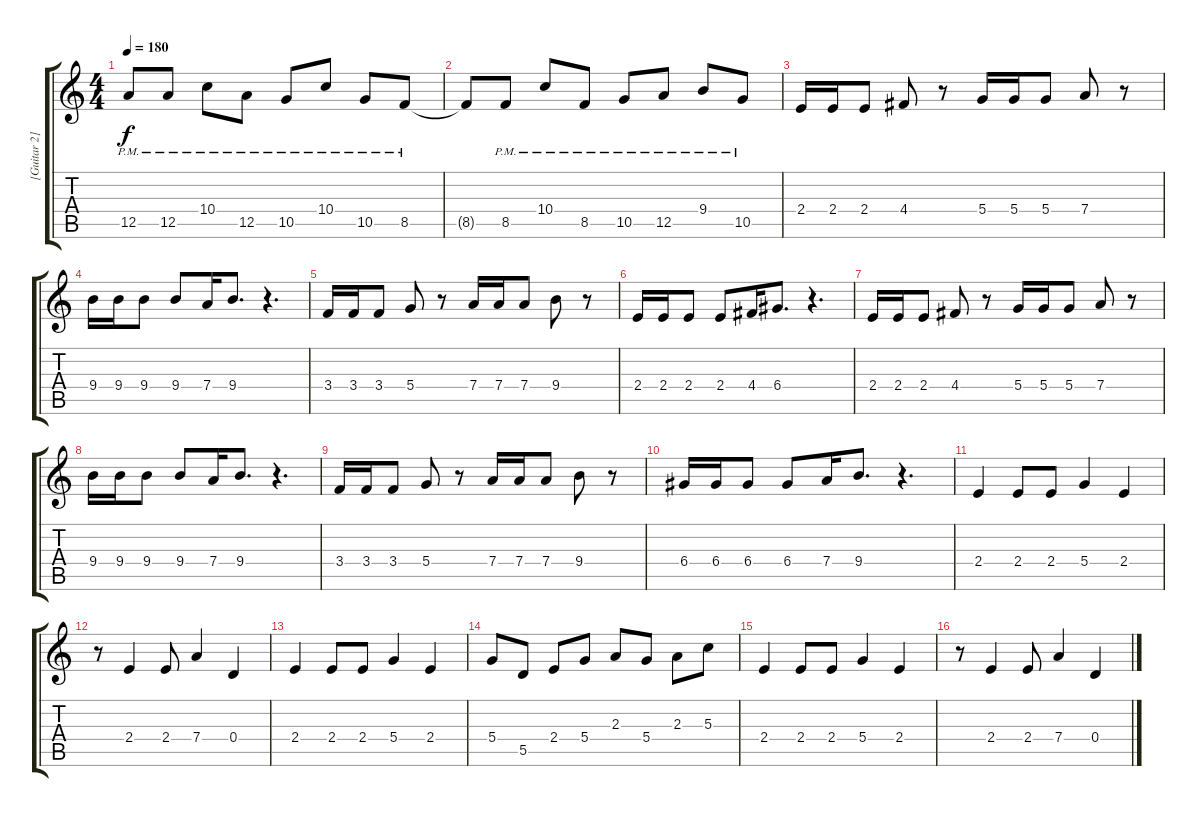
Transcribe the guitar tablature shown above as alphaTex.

\track ("[Guitar 2]" "[Guitar 2]") {instrument distortionguitar}
\staff {score tabs}
\tuning (E4 B3 G3 D3 A2 D2) {hide}
\ts (4 4)
\tempo 180
\clef g2
\ks c
12.5{pm}.8{dy f} 12.5{pm}.8 10.4{pm}.8 12.5{pm}.8 10.5{pm}.8 10.4{pm}.8 10.5{pm}.8 8.5{pm}.8 |
8.5{t}.8 8.5{pm}.8 10.4{pm}.8 8.5{pm}.8 10.5{pm}.8 12.5{pm}.8 9.4{pm}.8 10.5{pm}.8 |
2.4.16 2.4.16 2.4.8 4.4.8 r.8 5.4.16 5.4.16 5.4.8 7.4.8 r.8 |
9.4.16 9.4.16 9.4.8 9.4.8 7.4.16 9.4.8{d} r.4{d} |
3.4.16 3.4.16 3.4.8 5.4.8 r.8 7.4.16 7.4.16 7.4.8 9.4.8 r.8 |
2.4.16 2.4.16 2.4.8 2.4.8 4.4.16 6.4.8{d} r.4{d} |
2.4.16 2.4.16 2.4.8 4.4.8 r.8 5.4.16 5.4.16 5.4.8 7.4.8 r.8 |
9.4.16 9.4.16 9.4.8 9.4.8 7.4.16 9.4.8{d} r.4{d} |
3.4.16 3.4.16 3.4.8 5.4.8 r.8 7.4.16 7.4.16 7.4.8 9.4.8 r.8 |
6.4.16 6.4.16 6.4.8 6.4.8 7.4.16 9.4.8{d} r.4{d} |
2.4.4 2.4.8 2.4.8 5.4.4 2.4.4 |
r.8 2.4.4 2.4.8 7.4.4 0.4.4 |
2.4.4 2.4.8 2.4.8 5.4.4 2.4.4 |
5.4.8 5.5.8 2.4.8 5.4.8 2.3.8 5.4.8 2.3.8 5.3.8 |
2.4.4 2.4.8 2.4.8 5.4.4 2.4.4 |
r.8 2.4.4 2.4.8 7.4.4 0.4.4
